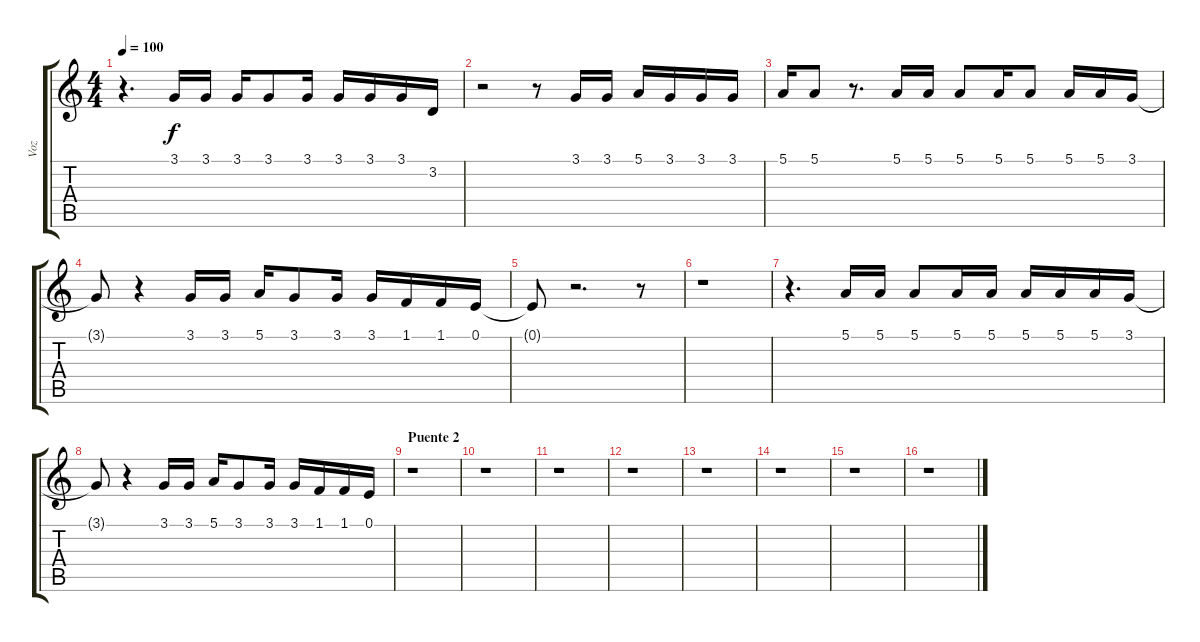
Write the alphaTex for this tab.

\track ("Voz" "Voz") {instrument harmonica}
\staff {score tabs}
\tuning (E4 B3 G3 D3 A2 E2) {hide}
\ts (4 4)
\tempo 100
\clef g2
\ks c
r.4{d dy f} 3.1.16 3.1.16 3.1.16 3.1.8 3.1.16 3.1.16 3.1.16 3.1.16 3.2.16 |
r.2 r.8 3.1.16 3.1.16 5.1.16 3.1.16 3.1.16 3.1.16 |
5.1.16 5.1.8 r.8{d} 5.1.16 5.1.16 5.1.8 5.1.16 5.1.8 5.1.16 5.1.16 3.1.16 |
3.1{t}.8 r.4 3.1.16 3.1.16 5.1.16 3.1.8 3.1.16 3.1.16 1.1.16 1.1.16 0.1.16 |
0.1{t}.8 r.2{d} r.8 |
r.1 |
r.4{d} 5.1.16 5.1.16 5.1.8 5.1.16 5.1.16 5.1.16 5.1.16 5.1.16 3.1.16 |
3.1{t}.8 r.4 3.1.16 3.1.16 5.1.16 3.1.8 3.1.16 3.1.16 1.1.16 1.1.16 0.1.16 |
\section ("" "Puente 2")
r.1 |
r.1 |
r.1 |
r.1 |
r.1 |
r.1 |
r.1 |
r.1
